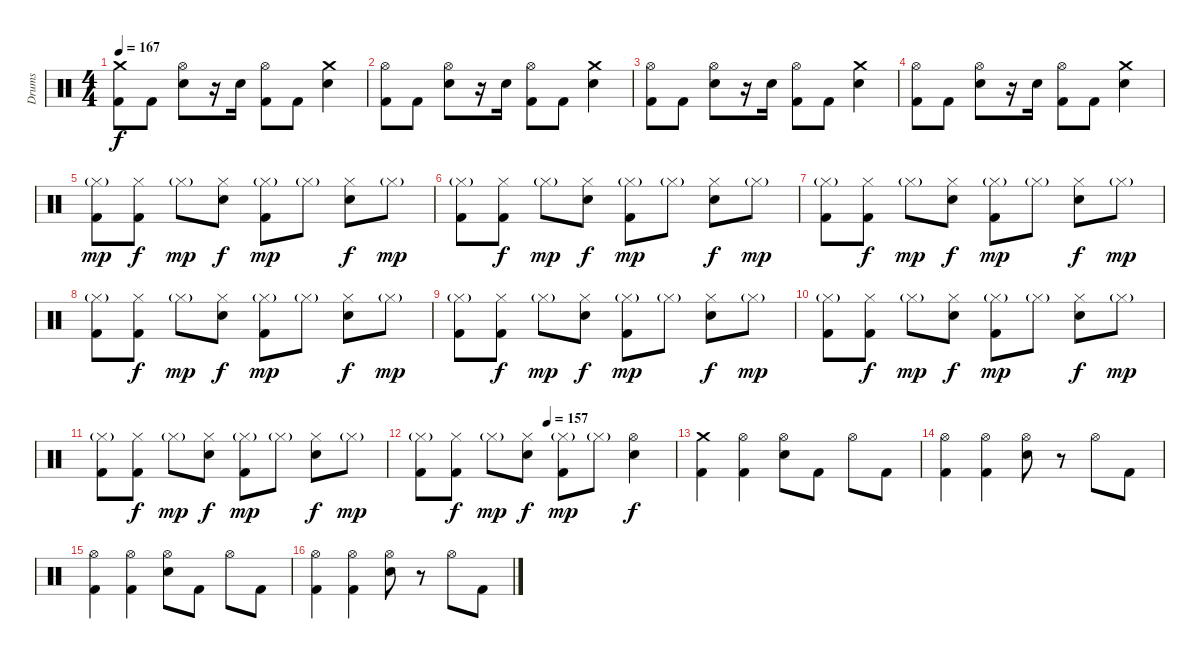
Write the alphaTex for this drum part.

\track ("Drums" "Drums") {instrument percussion}
\staff {score}
\articulation defaults
\ts (4 4)
\tempo 167
\clef neutral
\ks c
("Crash medium (hit)" "Kick (hit) 2").8{dy f} "Kick (hit) 2".8 ("Hi-Hat (open)" "Electric Snare (hit)").8 r.16 "Electric Snare (hit)".16 ("Hi-Hat (open)" "Kick (hit) 2").8 "Kick (hit) 2".8 ("Crash medium (hit)" "Electric Snare (hit)").4 |
("Hi-Hat (open)" "Kick (hit) 2").8 "Kick (hit) 2".8 ("Hi-Hat (open)" "Electric Snare (hit)").8 r.16 "Electric Snare (hit)".16 ("Hi-Hat (open)" "Kick (hit) 2").8 "Kick (hit) 2".8 ("Crash medium (hit)" "Electric Snare (hit)").4 |
("Hi-Hat (open)" "Kick (hit) 2").8 "Kick (hit) 2".8 ("Hi-Hat (open)" "Electric Snare (hit)").8 r.16 "Electric Snare (hit)".16 ("Hi-Hat (open)" "Kick (hit) 2").8 "Kick (hit) 2".8 ("Crash medium (hit)" "Electric Snare (hit)").4 |
("Hi-Hat (open)" "Kick (hit) 2").8 "Kick (hit) 2".8 ("Hi-Hat (open)" "Electric Snare (hit)").8 r.16 "Electric Snare (hit)".16 ("Hi-Hat (open)" "Kick (hit) 2").8 "Kick (hit) 2".8 ("Crash medium (hit)" "Electric Snare (hit)").4 |
("Hi-Hat (closed)"{g} "Kick (hit) 2").8{dy mp} ("Hi-Hat (closed)" "Kick (hit) 2").8{dy f} "Hi-Hat (closed)"{g}.8{dy mp} ("Hi-Hat (closed)" "Electric Snare (hit)").8{dy f} ("Hi-Hat (closed)"{g} "Kick (hit) 2").8{dy mp} "Hi-Hat (closed)"{g}.8 ("Hi-Hat (closed)" "Electric Snare (hit)").8{dy f} "Hi-Hat (closed)"{g}.8{dy mp} |
("Hi-Hat (closed)"{g} "Kick (hit) 2").8 ("Hi-Hat (closed)" "Kick (hit) 2").8{dy f} "Hi-Hat (closed)"{g}.8{dy mp} ("Hi-Hat (closed)" "Electric Snare (hit)").8{dy f} ("Hi-Hat (closed)"{g} "Kick (hit) 2").8{dy mp} "Hi-Hat (closed)"{g}.8 ("Hi-Hat (closed)" "Electric Snare (hit)").8{dy f} "Hi-Hat (closed)"{g}.8{dy mp} |
("Hi-Hat (closed)"{g} "Kick (hit) 2").8 ("Hi-Hat (closed)" "Kick (hit) 2").8{dy f} "Hi-Hat (closed)"{g}.8{dy mp} ("Hi-Hat (closed)" "Electric Snare (hit)").8{dy f} ("Hi-Hat (closed)"{g} "Kick (hit) 2").8{dy mp} "Hi-Hat (closed)"{g}.8 ("Hi-Hat (closed)" "Electric Snare (hit)").8{dy f} "Hi-Hat (closed)"{g}.8{dy mp} |
("Hi-Hat (closed)"{g} "Kick (hit) 2").8 ("Hi-Hat (closed)" "Kick (hit) 2").8{dy f} "Hi-Hat (closed)"{g}.8{dy mp} ("Hi-Hat (closed)" "Electric Snare (hit)").8{dy f} ("Hi-Hat (closed)"{g} "Kick (hit) 2").8{dy mp} "Hi-Hat (closed)"{g}.8 ("Hi-Hat (closed)" "Electric Snare (hit)").8{dy f} "Hi-Hat (closed)"{g}.8{dy mp} |
("Hi-Hat (closed)"{g} "Kick (hit) 2").8 ("Hi-Hat (closed)" "Kick (hit) 2").8{dy f} "Hi-Hat (closed)"{g}.8{dy mp} ("Hi-Hat (closed)" "Electric Snare (hit)").8{dy f} ("Hi-Hat (closed)"{g} "Kick (hit) 2").8{dy mp} "Hi-Hat (closed)"{g}.8 ("Hi-Hat (closed)" "Electric Snare (hit)").8{dy f} "Hi-Hat (closed)"{g}.8{dy mp} |
("Hi-Hat (closed)"{g} "Kick (hit) 2").8 ("Hi-Hat (closed)" "Kick (hit) 2").8{dy f} "Hi-Hat (closed)"{g}.8{dy mp} ("Hi-Hat (closed)" "Electric Snare (hit)").8{dy f} ("Hi-Hat (closed)"{g} "Kick (hit) 2").8{dy mp} "Hi-Hat (closed)"{g}.8 ("Hi-Hat (closed)" "Electric Snare (hit)").8{dy f} "Hi-Hat (closed)"{g}.8{dy mp} |
("Hi-Hat (closed)"{g} "Kick (hit) 2").8 ("Hi-Hat (closed)" "Kick (hit) 2").8{dy f} "Hi-Hat (closed)"{g}.8{dy mp} ("Hi-Hat (closed)" "Electric Snare (hit)").8{dy f} ("Hi-Hat (closed)"{g} "Kick (hit) 2").8{dy mp} "Hi-Hat (closed)"{g}.8 ("Hi-Hat (closed)" "Electric Snare (hit)").8{dy f} "Hi-Hat (closed)"{g}.8{dy mp} |
\tempo (157 0.5)
("Hi-Hat (closed)"{g} "Kick (hit) 2").8 ("Hi-Hat (closed)" "Kick (hit) 2").8{dy f} "Hi-Hat (closed)"{g}.8{dy mp} ("Hi-Hat (closed)" "Electric Snare (hit)").8{dy f} ("Hi-Hat (closed)"{g} "Kick (hit) 2").8{dy mp} "Hi-Hat (closed)"{g}.8 ("Hi-Hat (open)" "Electric Snare (hit)").4{dy f} |
("Crash medium (hit)" "Kick (hit) 2").4 ("Hi-Hat (open)" "Kick (hit) 2").4 ("Hi-Hat (open)" "Electric Snare (hit)").8 "Kick (hit) 2".8 "Hi-Hat (open)".8 "Kick (hit) 2".8 |
("Hi-Hat (open)" "Kick (hit) 2").4 ("Hi-Hat (open)" "Kick (hit) 2").4 ("Hi-Hat (open)" "Electric Snare (hit)").8 r.8 "Hi-Hat (open)".8 "Kick (hit) 2".8 |
("Hi-Hat (open)" "Kick (hit) 2").4 ("Hi-Hat (open)" "Kick (hit) 2").4 ("Hi-Hat (open)" "Electric Snare (hit)").8 "Kick (hit) 2".8 "Hi-Hat (open)".8 "Kick (hit) 2".8 |
("Hi-Hat (open)" "Kick (hit) 2").4 ("Hi-Hat (open)" "Kick (hit) 2").4 ("Hi-Hat (open)" "Electric Snare (hit)").8 r.8 "Hi-Hat (open)".8 "Kick (hit) 2".8
